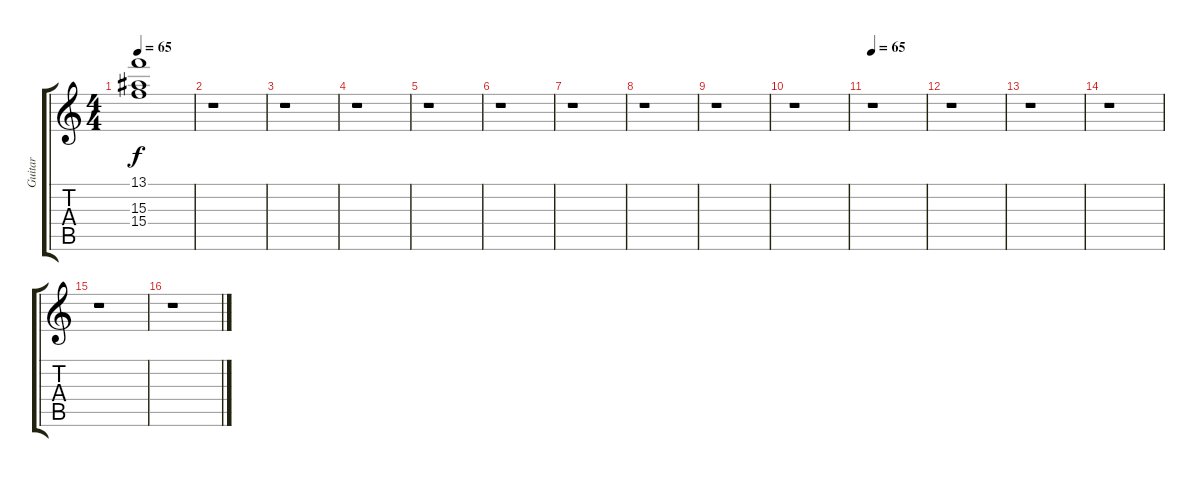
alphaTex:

\track ("Guitar" "Guitar") {instrument electricguitarjazz}
\staff {score tabs}
\tuning (E4 B3 G3 D3 A2 E2) {hide}
\ts (4 4)
\tempo 65
\clef g2
\ks c
(13.1{t} 15.3{t} 15.4{t}).1{dy f} |
r.1 |
r.1 |
r.1 |
r.1 |
r.1 |
r.1 |
r.1 |
r.1 |
r.1 |
\tempo 65
r.1 |
r.1 |
r.1 |
r.1 |
r.1 |
r.1
